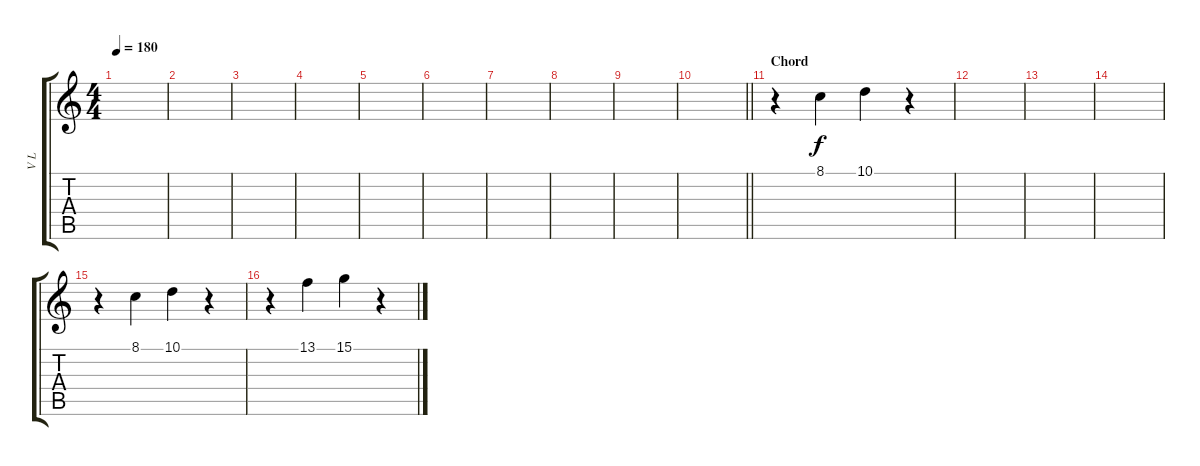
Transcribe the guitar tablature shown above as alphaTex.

\track ("V L" "V L") {instrument stringensemble1}
\staff {score tabs}
\tuning (E4 B3 G3 D3 A2 D2) {hide}
\ts (4 4)
\tempo 180
\clef g2
\ks c
|
|
|
|
|
|
|
|
|
\barLineRight lightlight
|
\section ("" "Chord")
r.4 8.1.4 10.1.4 r.4 |
|
|
|
r.4 8.1.4 10.1.4 r.4 |
r.4 13.1.4 15.1.4 r.4
